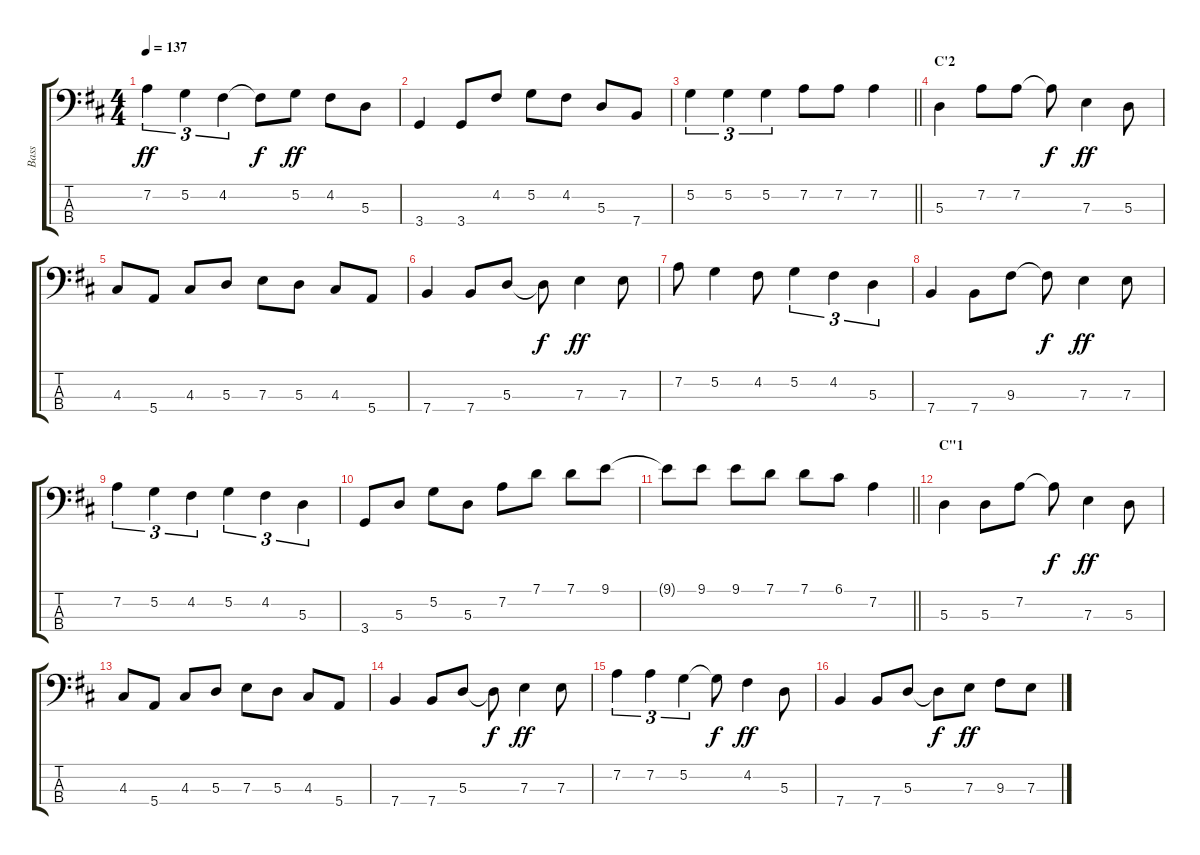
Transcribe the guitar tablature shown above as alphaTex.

\track ("Bass" "Bass") {instrument electricbasspick}
\staff {score tabs}
\tuning (G2 D2 A1 E1) {hide}
\ts (4 4)
\tempo 137
\clef f4
\ks d
7.2.4{tu (3 2) dy ff} 5.2.4{tu (3 2)} 4.2.4{tu (3 2)} 4.2{t}.8{dy f} 5.2.8{dy ff} 4.2.8 5.3.8 |
3.4.4 3.4.8 4.2.8 5.2.8 4.2.8 5.3.8 7.4.8 |
\barLineRight lightlight
5.2.4{tu (3 2)} 5.2.4{tu (3 2)} 5.2.4{tu (3 2)} 7.2.8 7.2.8 7.2.4 |
\section ("" "C'2")
5.3.4 7.2.8 7.2.8 7.2{t}.8{dy f} 7.3.4{dy ff} 5.3.8 |
4.3.8 5.4.8 4.3.8 5.3.8 7.3.8 5.3.8 4.3.8 5.4.8 |
7.4.4 7.4.8 5.3.8 5.3{t}.8{dy f} 7.3.4{dy ff} 7.3.8 |
7.2.8 5.2.4 4.2.8 5.2.4{tu (3 2)} 4.2.4{tu (3 2)} 5.3.4{tu (3 2)} |
7.4.4 7.4.8 9.3.8 9.3{t}.8{dy f} 7.3.4{dy ff} 7.3.8 |
7.2.4{tu (3 2)} 5.2.4{tu (3 2)} 4.2.4{tu (3 2)} 5.2.4{tu (3 2)} 4.2.4{tu (3 2)} 5.3.4{tu (3 2)} |
3.4.8 5.3.8 5.2.8 5.3.8 7.2.8 7.1.8 7.1.8 9.1.8 |
\barLineRight lightlight
9.1{t}.8 9.1.8 9.1.8 7.1.8 7.1.8 6.1.8 7.2.4 |
\section ("" "C\"1")
5.3.4 5.3.8 7.2.8 7.2{t}.8{dy f} 7.3.4{dy ff} 5.3.8 |
4.3.8 5.4.8 4.3.8 5.3.8 7.3.8 5.3.8 4.3.8 5.4.8 |
7.4.4 7.4.8 5.3.8 5.3{t}.8{dy f} 7.3.4{dy ff} 7.3.8 |
7.2.4{tu (3 2)} 7.2.4{tu (3 2)} 5.2.4{tu (3 2)} 5.2{t}.8{dy f} 4.2.4{dy ff} 5.3.8 |
7.4.4 7.4.8 5.3.8 5.3{t}.8{dy f} 7.3.8{dy ff} 9.3.8 7.3.8
